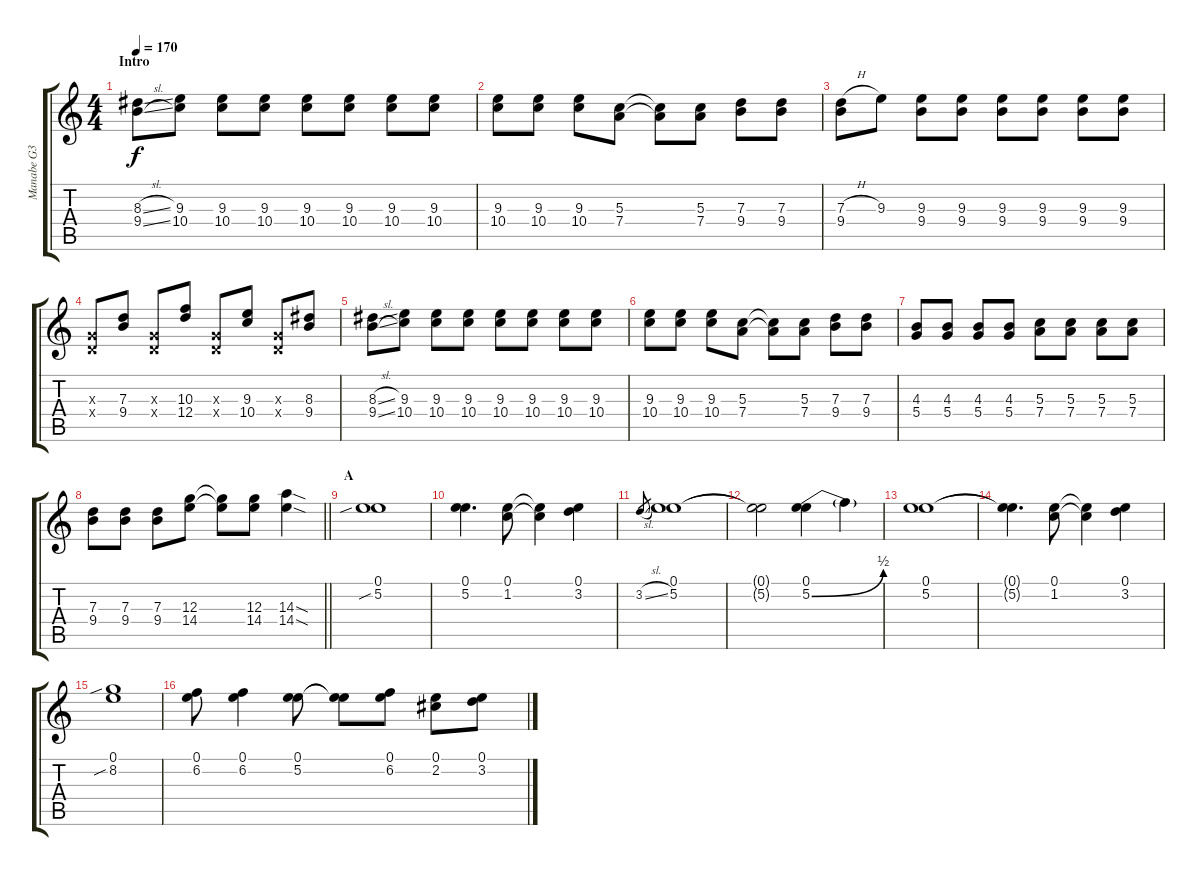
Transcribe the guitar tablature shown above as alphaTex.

\track ("Manabe G3" "Manabe G3") {instrument overdrivenguitar}
\staff {score tabs}
\tuning (E4 B3 G3 D3 A2 E2) {hide}
\ts (4 4)
\section ("" "Intro")
\tempo 170
\clef g2
\ks c
(8.3{sl} 9.4{sl}).8{dy f instrument overdrivenguitar} (9.3 10.4).8 (9.3 10.4).8 (9.3 10.4).8 (9.3 10.4).8 (9.3 10.4).8 (9.3 10.4).8 (9.3 10.4).8 |
(9.3 10.4).8 (9.3 10.4).8 (9.3 10.4).8 (5.3 7.4).8 (5.3{t} 7.4{t}).8 (5.3 7.4).8 (7.3 9.4).8 (7.3 9.4).8 |
(7.3{h} 9.4).8 9.3.8 (9.3 9.4).8 (9.3 9.4).8 (9.3 9.4).8 (9.3 9.4).8 (9.3 9.4).8 (9.3 9.4).8 |
(0.3{x} 0.4{x}).8 (7.3 9.4).8 (0.3{x} 0.4{x}).8 (10.3 12.4).8 (0.3{x} 0.4{x}).8 (9.3 10.4).8 (0.3{x} 0.4{x}).8 (8.3 9.4).8 |
(8.3{sl} 9.4{sl}).8 (9.3 10.4).8 (9.3 10.4).8 (9.3 10.4).8 (9.3 10.4).8 (9.3 10.4).8 (9.3 10.4).8 (9.3 10.4).8 |
(9.3 10.4).8 (9.3 10.4).8 (9.3 10.4).8 (5.3 7.4).8 (5.3{t} 7.4{t}).8 (5.3 7.4).8 (7.3 9.4).8 (7.3 9.4).8 |
(4.3 5.4).8 (4.3 5.4).8 (4.3 5.4).8 (4.3 5.4).8 (5.3 7.4).8 (5.3 7.4).8 (5.3 7.4).8 (5.3 7.4).8 |
\barLineRight lightlight
(7.3 9.4).8 (7.3 9.4).8 (7.3 9.4).8 (12.3 14.4).8 (12.3{t} 14.4{t}).8 (12.3 14.4).8 (14.3{sod} 14.4{sod}).4 |
\section ("" "A")
(0.1 5.2{sib}).1 |
(0.1 5.2).4{d} (0.1 1.2).8 (0.1{t} 1.2{t}).4 (0.1 3.2).4 |
3.2{sl}.8{gr} (0.1 5.2).1 |
(0.1{t} 5.2{t}).2 (0.1 5.2{be (bend 0 0 60 2)}).4 5.2{t}.4 |
(0.1 5.2).1 |
(0.1{t} 5.2{t}).4{d} (0.1 1.2).8 (0.1{t} 1.2{t}).4 (0.1 3.2).4 |
(0.1 8.2{sib}).1 |
(0.1 6.2).8 (0.1 6.2).4 (0.1 5.2).8 (0.1{t} 5.2{t}).8 (0.1 6.2).8 (0.1 2.2).8 (0.1 3.2).8
